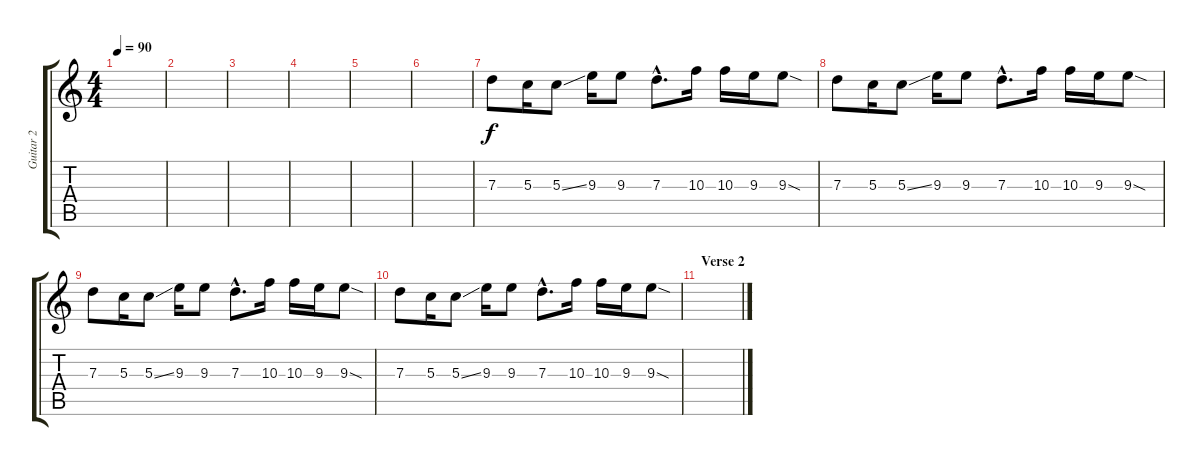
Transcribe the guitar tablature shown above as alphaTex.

\track ("Guitar 2" "Guitar 2") {instrument distortionguitar}
\staff {score tabs}
\tuning (E4 B3 G3 D3 A2 E2) {hide}
\ts (4 4)
\tempo 90
\clef g2
\ks c
|
|
|
|
|
|
7.3.8 5.3.16 5.3{ss}.8 9.3.16 9.3.8 7.3{hac}.8{d} 10.3.16 10.3.16 9.3.16 9.3{sod}.8 |
7.3.8 5.3.16 5.3{ss}.8 9.3.16 9.3.8 7.3{hac}.8{d} 10.3.16 10.3.16 9.3.16 9.3{sod}.8 |
7.3.8 5.3.16 5.3{ss}.8 9.3.16 9.3.8 7.3{hac}.8{d} 10.3.16 10.3.16 9.3.16 9.3{sod}.8 |
7.3.8 5.3.16 5.3{ss}.8 9.3.16 9.3.8 7.3{hac}.8{d} 10.3.16 10.3.16 9.3.16 9.3{sod}.8 |
\section ("" "Verse 2")
